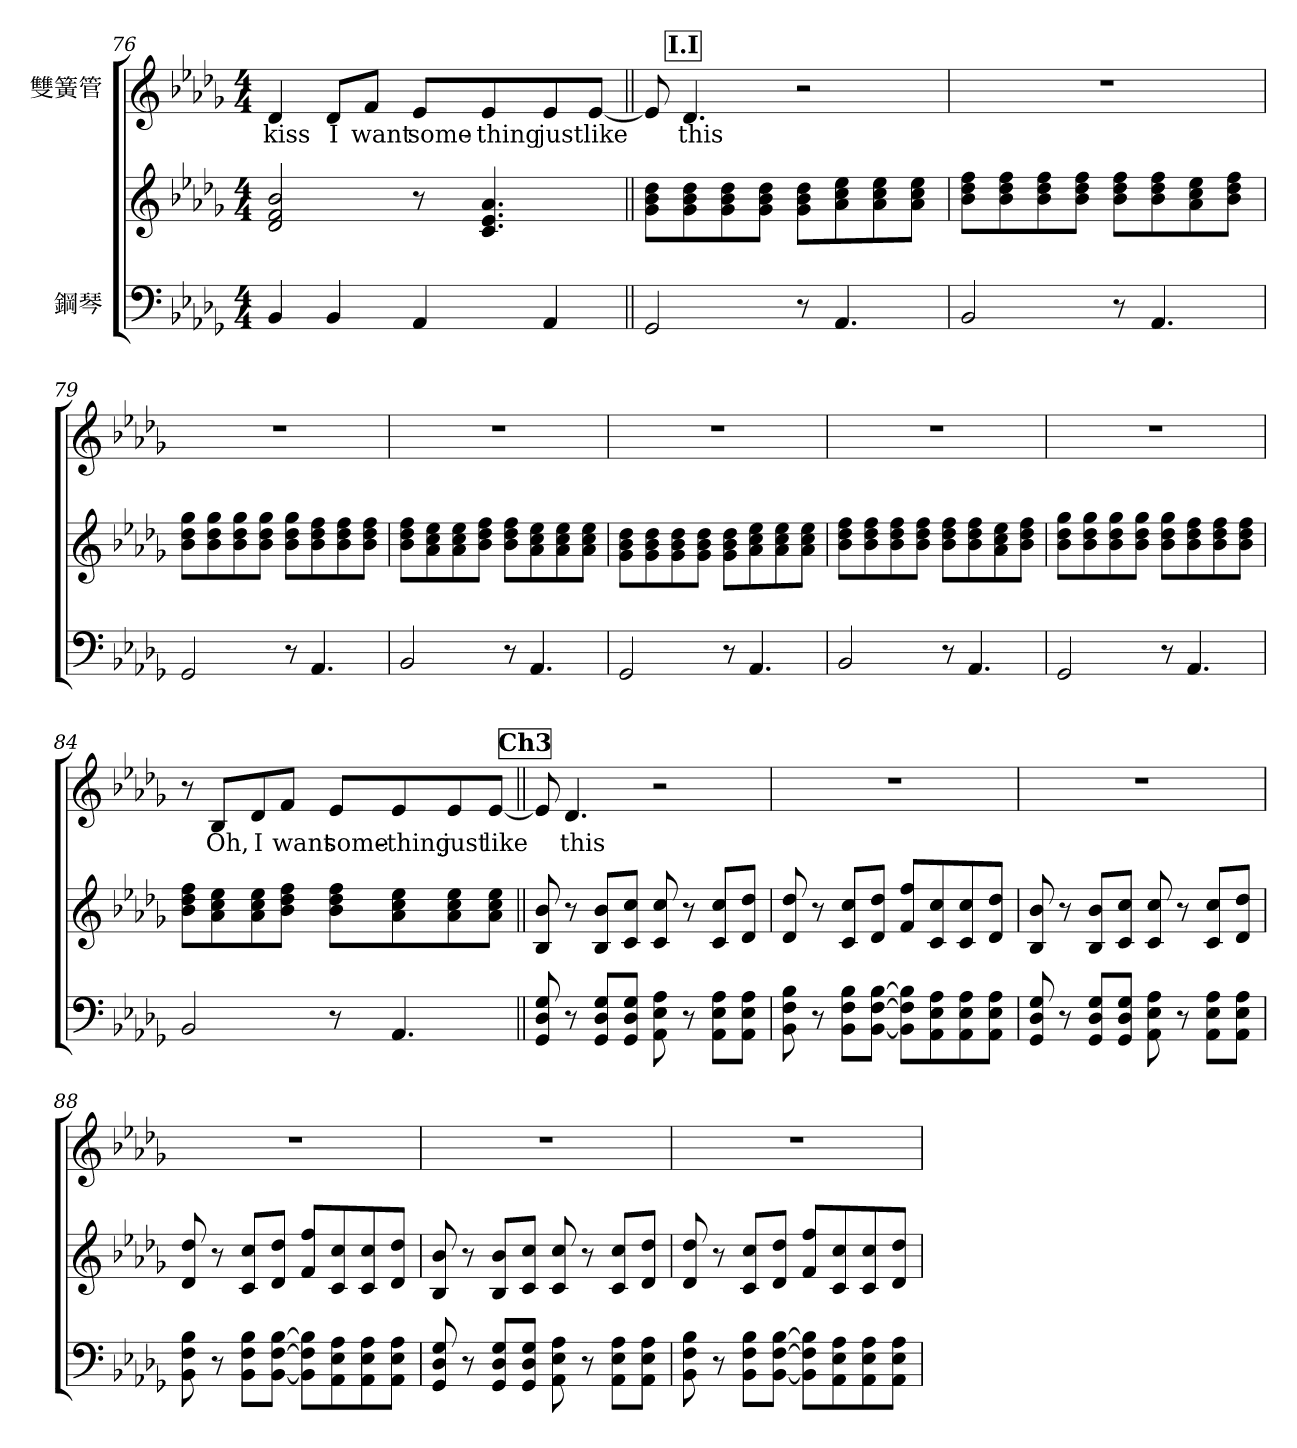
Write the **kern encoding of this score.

**kern	**kern	**kern	**text
*part2	*part2	*part1	*part1
*staff3	*staff2	*staff1	*staff1
*I"鋼琴	*	*I"雙簧管	*
*clefF4	*clefG2	*clefG2	*
*k[b-e-a-d-g-]	*k[b-e-a-d-g-]	*k[b-e-a-d-g-]	*
*M4/4	*M4/4	*M4/4	*
=76	=76	=76	=76
4BB-/	2d-/ 2f/ 2b-/	4d-/	kiss
4BB-/	.	8d-/L	I
.	.	8f/J	want
4AA-/	8r	8e-/L	some-
.	4.c/ 4.e-/ 4.a-/	8e-/	-thing
4AA-/	.	8e-/	just
.	.	[8e-/J	like
!!LO:REH:place=s1:a:B:fs=14:t=I.I:qo=0.5
=77||	=77||	=77||	=77||
2GG-/	8g-\ 8b-\ 8dd-\L	8e-/]	.
.	8g-\ 8b-\ 8dd-\	4.d-/	this
.	8g-\ 8b-\ 8dd-\	.	.
.	8g-\ 8b-\ 8dd-\J	.	.
8r	8g-\ 8b-\ 8dd-\L	2r	.
4.AA-/	8a-\ 8cc\ 8ee-\	.	.
.	8a-\ 8cc\ 8ee-\	.	.
.	8a-\ 8cc\ 8ee-\J	.	.
!!LO:LB:g=z
=78	=78	=78	=78
2BB-/	8b-\ 8dd-\ 8ff\L	1r	.
.	8b-\ 8dd-\ 8ff\	.	.
.	8b-\ 8dd-\ 8ff\	.	.
.	8b-\ 8dd-\ 8ff\J	.	.
8r	8b-\ 8dd-\ 8ff\L	.	.
4.AA-/	8b-\ 8dd-\ 8ff\	.	.
.	8a-\ 8cc\ 8ee-\	.	.
.	8b-\ 8dd-\ 8ff\J	.	.
=79	=79	=79	=79
2GG-/	8b-\ 8dd-\ 8gg-\L	1r	.
.	8b-\ 8dd-\ 8gg-\	.	.
.	8b-\ 8dd-\ 8gg-\	.	.
.	8b-\ 8dd-\ 8gg-\J	.	.
8r	8b-\ 8dd-\ 8gg-\L	.	.
4.AA-/	8b-\ 8dd-\ 8ff\	.	.
.	8b-\ 8dd-\ 8ff\	.	.
.	8b-\ 8dd-\ 8ff\J	.	.
=80	=80	=80	=80
2BB-/	8b-\ 8dd-\ 8ff\L	1r	.
.	8a-\ 8cc\ 8ee-\	.	.
.	8a-\ 8cc\ 8ee-\	.	.
.	8b-\ 8dd-\ 8ff\J	.	.
8r	8b-\ 8dd-\ 8ff\L	.	.
4.AA-/	8a-\ 8cc\ 8ee-\	.	.
.	8a-\ 8cc\ 8ee-\	.	.
.	8a-\ 8cc\ 8ee-\J	.	.
=81	=81	=81	=81
2GG-/	8g-\ 8b-\ 8dd-\L	1r	.
.	8g-\ 8b-\ 8dd-\	.	.
.	8g-\ 8b-\ 8dd-\	.	.
.	8g-\ 8b-\ 8dd-\J	.	.
8r	8g-\ 8b-\ 8dd-\L	.	.
4.AA-/	8a-\ 8cc\ 8ee-\	.	.
.	8a-\ 8cc\ 8ee-\	.	.
.	8a-\ 8cc\ 8ee-\J	.	.
=82	=82	=82	=82
2BB-/	8b-\ 8dd-\ 8ff\L	1r	.
.	8b-\ 8dd-\ 8ff\	.	.
.	8b-\ 8dd-\ 8ff\	.	.
.	8b-\ 8dd-\ 8ff\J	.	.
8r	8b-\ 8dd-\ 8ff\L	.	.
4.AA-/	8b-\ 8dd-\ 8ff\	.	.
.	8a-\ 8cc\ 8ee-\	.	.
.	8b-\ 8dd-\ 8ff\J	.	.
!!LO:PB:g=z
=83	=83	=83	=83
2GG-/	8b-\ 8dd-\ 8gg-\L	1r	.
.	8b-\ 8dd-\ 8gg-\	.	.
.	8b-\ 8dd-\ 8gg-\	.	.
.	8b-\ 8dd-\ 8gg-\J	.	.
8r	8b-\ 8dd-\ 8gg-\L	.	.
4.AA-/	8b-\ 8dd-\ 8ff\	.	.
.	8b-\ 8dd-\ 8ff\	.	.
.	8b-\ 8dd-\ 8ff\J	.	.
=84	=84	=84	=84
2BB-/	8b-\ 8dd-\ 8ff\L	8r	.
.	8a-\ 8cc\ 8ee-\	8B-/L	Oh,
.	8a-\ 8cc\ 8ee-\	8d-/	I
.	8b-\ 8dd-\ 8ff\J	8f/J	want
8r	8b-\ 8dd-\ 8ff\L	8e-/L	some-
4.AA-/	8a-\ 8cc\ 8ee-\	8e-/	-thing
.	8a-\ 8cc\ 8ee-\	8e-/	just
.	8a-\ 8cc\ 8ee-\J	[8e-/J	like
!!LO:REH:place=s1:a:B:fs=14:t=Ch3
=85||	=85||	=85||	=85||
8GG-/ 8D-/ 8G-/	8B-/ 8b-/	8e-/]	.
8r	8r	4.d-/	this
8GG-/ 8D-/ 8G-/L	8B-/ 8b-/L	.	.
8GG-/ 8D-/ 8G-/J	8c/ 8cc/J	.	.
8AA-\ 8E-\ 8A-\	8c/ 8cc/	2r	.
8r	8r	.	.
8AA-\ 8E-\ 8A-\L	8c/ 8cc/L	.	.
8AA-\ 8E-\ 8A-\J	8d-/ 8dd-/J	.	.
!!LO:LB:g=z
=86	=86	=86	=86
8BB-\ 8F\ 8B-\	8d-/ 8dd-/	1r	.
8r	8r	.	.
8BB-\ 8F\ 8B-\L	8c/ 8cc/L	.	.
[8BB-\ [8F\ [8B-\J	8d-/ 8dd-/J	.	.
8BB-\] 8F\] 8B-\]L	8f/ 8ff/L	.	.
8AA-\ 8E-\ 8A-\	8c/ 8cc/	.	.
8AA-\ 8E-\ 8A-\	8c/ 8cc/	.	.
8AA-\ 8E-\ 8A-\J	8d-/ 8dd-/J	.	.
=87	=87	=87	=87
8GG-/ 8D-/ 8G-/	8B-/ 8b-/	1r	.
8r	8r	.	.
8GG-/ 8D-/ 8G-/L	8B-/ 8b-/L	.	.
8GG-/ 8D-/ 8G-/J	8c/ 8cc/J	.	.
8AA-\ 8E-\ 8A-\	8c/ 8cc/	.	.
8r	8r	.	.
8AA-\ 8E-\ 8A-\L	8c/ 8cc/L	.	.
8AA-\ 8E-\ 8A-\J	8d-/ 8dd-/J	.	.
=88	=88	=88	=88
8BB-\ 8F\ 8B-\	8d-/ 8dd-/	1r	.
8r	8r	.	.
8BB-\ 8F\ 8B-\L	8c/ 8cc/L	.	.
[8BB-\ [8F\ [8B-\J	8d-/ 8dd-/J	.	.
8BB-\] 8F\] 8B-\]L	8f/ 8ff/L	.	.
8AA-\ 8E-\ 8A-\	8c/ 8cc/	.	.
8AA-\ 8E-\ 8A-\	8c/ 8cc/	.	.
8AA-\ 8E-\ 8A-\J	8d-/ 8dd-/J	.	.
=89	=89	=89	=89
8GG-/ 8D-/ 8G-/	8B-/ 8b-/	1r	.
8r	8r	.	.
8GG-/ 8D-/ 8G-/L	8B-/ 8b-/L	.	.
8GG-/ 8D-/ 8G-/J	8c/ 8cc/J	.	.
8AA-\ 8E-\ 8A-\	8c/ 8cc/	.	.
8r	8r	.	.
8AA-\ 8E-\ 8A-\L	8c/ 8cc/L	.	.
8AA-\ 8E-\ 8A-\J	8d-/ 8dd-/J	.	.
!!LO:LB:g=z
=90	=90	=90	=90
8BB-\ 8F\ 8B-\	8d-/ 8dd-/	1r	.
8r	8r	.	.
8BB-\ 8F\ 8B-\L	8c/ 8cc/L	.	.
[8BB-\ [8F\ [8B-\J	8d-/ 8dd-/J	.	.
8BB-\] 8F\] 8B-\]L	8f/ 8ff/L	.	.
8AA-\ 8E-\ 8A-\	8c/ 8cc/	.	.
8AA-\ 8E-\ 8A-\	8c/ 8cc/	.	.
8AA-\ 8E-\ 8A-\J	8d-/ 8dd-/J	.	.
=	=	=	=
*-	*-	*-	*-
